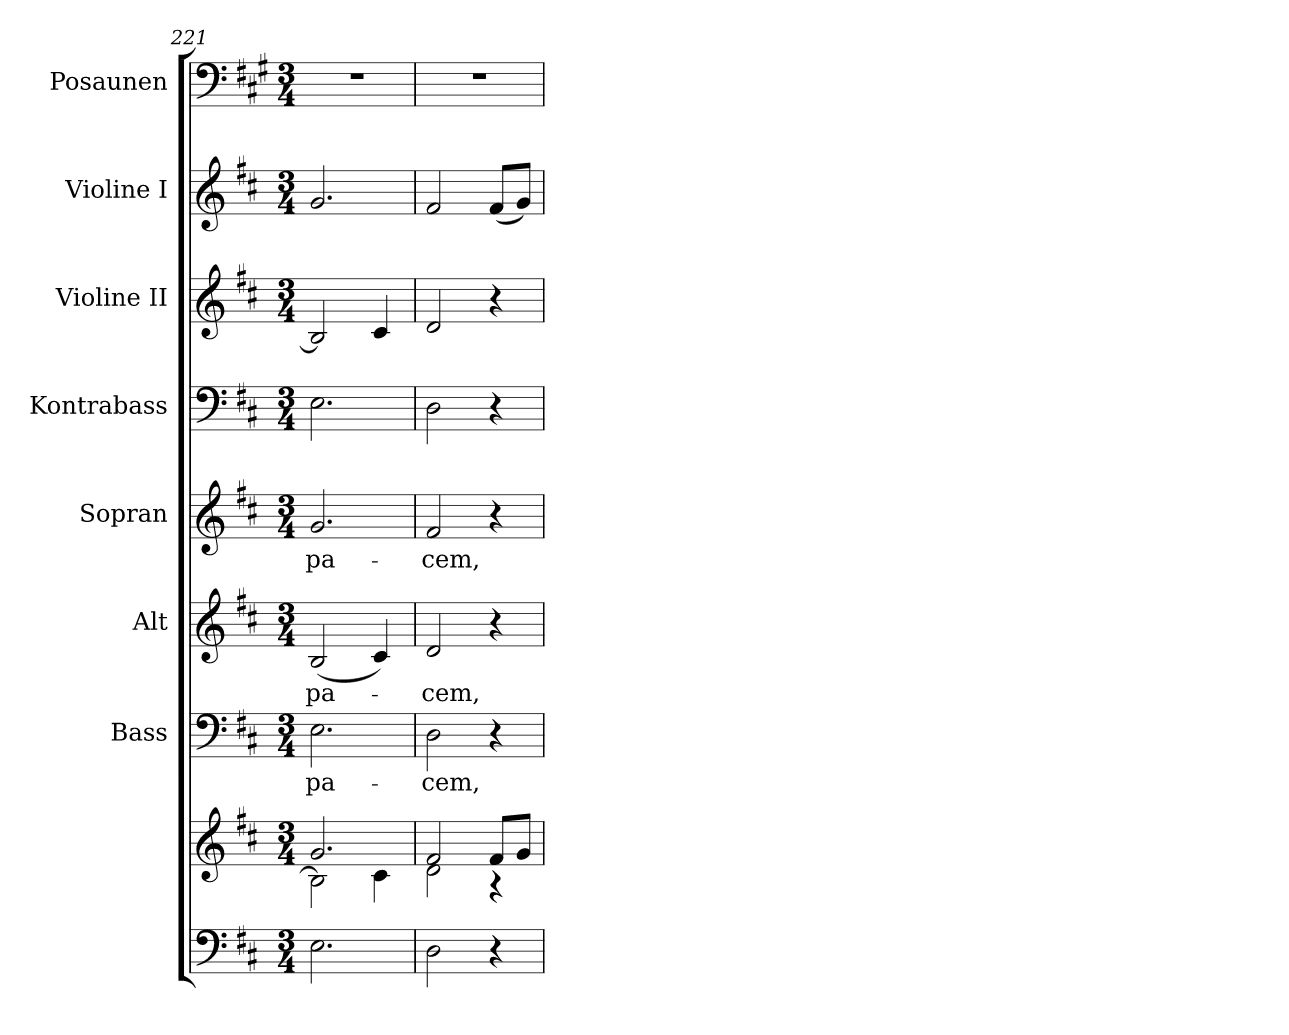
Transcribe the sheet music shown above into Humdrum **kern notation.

**kern	**kern	**kern	**text	**kern	**text	**kern	**text	**kern	**kern	**kern	**kern
*part8	*part8	*part7	*part7	*part6	*part6	*part5	*part5	*part4	*part3	*part2	*part1
*staff9	*staff8	*staff7	*staff7	*staff6	*staff6	*staff5	*staff5	*staff4	*staff3	*staff2	*staff1
*	*	*I"Bass	*	*I"Alt	*	*I"Sopran	*	*I"Kontrabass	*I"Violine II	*I"Violine I	*I"Posaunen
*	*	*I'B.	*	*I'A.	*	*I'S.	*	*I'Kb.	*I'Vl. II	*I'Vl. I	*I'Pos.
*clefF4	*clefG2	*clefF4	*	*clefG2	*	*clefG2	*	*clefF4	*clefG2	*clefG2	*clefF4
*	*	*	*	*	*	*	*	*ITrd7c12	*	*	*ITrd4c7
*k[f#c#]	*k[f#c#]	*k[f#c#]	*	*k[f#c#]	*	*k[f#c#]	*	*k[f#c#]	*k[f#c#]	*k[f#c#]	*k[f#c#]
*D:	*D:	*D:	*	*D:	*	*D:	*	*D:	*D:	*D:	*D:
*M3/4	*M3/4	*M3/4	*	*M3/4	*	*M3/4	*	*M3/4	*M3/4	*M3/4	*M3/4
=221	=221	=221	=221	=221	=221	=221	=221	=221	=221	=221	=221
*	*^	*	*	*	*	*	*	*	*	*	*
!	!	!	!	!LO:LY:b	!	!LO:LY:b	!	!LO:LY:b	!	!	!	!
2.E\	2.g/	2B\]	2.E\	pa-	(<2B/	pa-	2.g/	pa-	2.EE\	2B/]	2.g/	2.r
.	.	4c#\	.	.	4c#/)	.	.	.	.	4c#/	.	.
=222	=222	=222	=222	=222	=222	=222	=222	=222	=222	=222	=222	=222
!	!	!	!	!LO:LY:b	!	!LO:LY:b	!	!LO:LY:b	!	!	!	!
2D\	2f#/	2d\	2D\	-cem,	2d/	-cem,	2f#/	-cem,	2DD\	2d/	2f#/	2.r
4r	8f#/L	4rA	4r	.	4r	.	4r	.	4r	4r	(<8f#/L	.
.	8g/J	.	.	.	.	.	.	.	.	.	8g/J)	.
*	*v	*v	*	*	*	*	*	*	*	*	*	*
=	=	=	=	=	=	=	=	=	=	=	=
*-	*-	*-	*-	*-	*-	*-	*-	*-	*-	*-	*-
